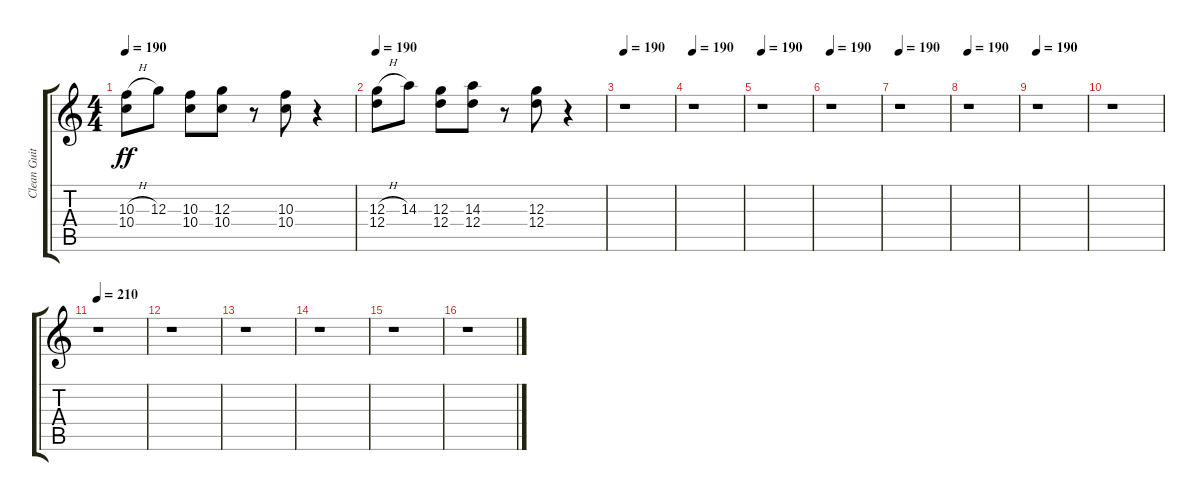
\track ("Clean Guitar" "Clean Guit") {instrument electricguitarjazz}
\staff {score tabs}
\tuning (E4 B3 G3 D3 A2 E2) {hide}
\ts (4 4)
\tempo 190
\clef g2
\ks c
(10.3{h} 10.4).8{dy ff} 12.3.8 (10.3 10.4).8 (12.3 10.4).8 r.8 (10.3 10.4).8 r.4 |
\tempo 190
(12.3{h} 12.4).8 14.3.8 (12.3 12.4).8 (14.3 12.4).8 r.8 (12.3 12.4).8 r.4 |
\tempo 190
r.1 |
\tempo 190
r.1 |
\tempo 190
r.1 |
\tempo 190
r.1 |
\tempo 190
r.1 |
\tempo 190
r.1 |
\tempo 190
r.1 |
r.1 |
\tempo 210
r.1 |
r.1 |
r.1 |
r.1 |
r.1 |
r.1
